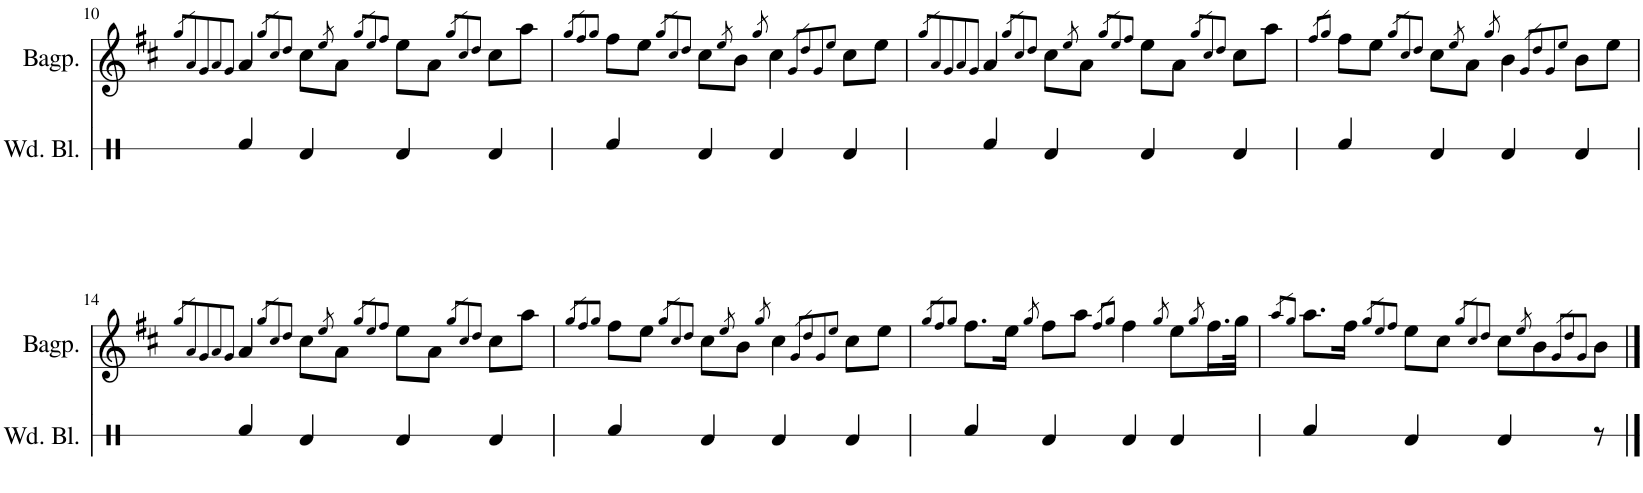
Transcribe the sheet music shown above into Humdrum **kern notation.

**kern	**kern
*part2	*part1
*staff2	*staff1
*I"Wood Blocks	*I"Bagpipe
*I'Wd. Bl.	*I'Bagp.
!!LO:PB:g=z
*clefX	*clefG2
*k[]	*k[f#c#]
*	*D:
*M4/4	*M4/4
=10	=10
.	8qgg/L
.	8qa/
.	8qg/
.	8qa/
.	8qg/J
4Rf/	4a/
.	8qgg/L
.	8qcc#/
.	8qdd/J
4Rd/	8cc#\L
.	8qee/
.	8a\J
.	8qgg/L
.	8qee/
.	8qff#/J
4Rd/	8ee\L
.	8a\J
.	8qgg/L
.	8qcc#/
.	8qdd/J
4Rd/	8cc#\L
.	8aa\J
=11	=11
.	8qgg/L
.	8qff#/
.	8qgg/J
4Rf/	8ff#\L
.	8ee\J
.	8qgg/L
.	8qcc#/
.	8qdd/J
4Rd/	8cc#\L
.	8qee/
.	8b\J
.	8qgg/
4Rd/	4cc#\
.	8qg/L
.	8qdd/
.	8qg/
.	8qee/J
4Rd/	8cc#\L
.	8ee\J
=12	=12
.	8qgg/L
.	8qa/
.	8qg/
.	8qa/
.	8qg/J
4Rf/	4a/
.	8qgg/L
.	8qcc#/
.	8qdd/J
4Rd/	8cc#\L
.	8qee/
.	8a\J
.	8qgg/L
.	8qee/
.	8qff#/J
4Rd/	8ee\L
.	8a\J
.	8qgg/L
.	8qcc#/
.	8qdd/J
4Rd/	8cc#\L
.	8aa\J
=13	=13
.	8qff#/L
.	8qgg/J
4Rf/	8ff#\L
.	8ee\J
.	8qgg/L
.	8qcc#/
.	8qdd/J
4Rd/	8cc#\L
.	8qee/
.	8a\J
.	8qgg/
4Rd/	4b\
.	8qg/L
.	8qdd/
.	8qg/
.	8qee/J
4Rd/	8b\L
.	8ee\J
!!LO:LB:g=z
=14	=14
.	8qgg/L
.	8qa/
.	8qg/
.	8qa/
.	8qg/J
4Rf/	4a/
.	8qgg/L
.	8qcc#/
.	8qdd/J
4Rd/	8cc#\L
.	8qee/
.	8a\J
.	8qgg/L
.	8qee/
.	8qff#/J
4Rd/	8ee\L
.	8a\J
.	8qgg/L
.	8qcc#/
.	8qdd/J
4Rd/	8cc#\L
.	8aa\J
=15	=15
.	8qgg/L
.	8qff#/
.	8qgg/J
4Rf/	8ff#\L
.	8ee\J
.	8qgg/L
.	8qcc#/
.	8qdd/J
4Rd/	8cc#\L
.	8qee/
.	8b\J
.	8qgg/
4Rd/	4cc#\
.	8qg/L
.	8qdd/
.	8qg/
.	8qee/J
4Rd/	8cc#\L
.	8ee\J
=16	=16
.	8qgg/L
.	8qff#/
.	8qgg/J
4Rf/	8.ff#\L
.	16ee\Jk
.	8qgg/
4Rd/	8ff#\L
.	8aa\J
.	8qff#/L
.	8qgg/J
4Rd/	4ff#\
.	8qgg/
4Rd/	8ee\L
.	8qgg/
.	16.ff#\L
.	32gg\JJk
=17	=17
.	8qaa/L
.	8qgg/J
4Rf/	8.aa\L
.	16ff#\Jk
.	8qgg/L
.	8qee/
.	8qff#/J
4Rd/	8ee\L
.	8cc#\J
.	8qgg/L
.	8qcc#/
.	8qdd/J
4Rd/	8cc#\L
.	8qee/
.	8b\
.	8qg/L
.	8qdd/
.	8qg/J
8r	8b\J
==	==
*-	*-
